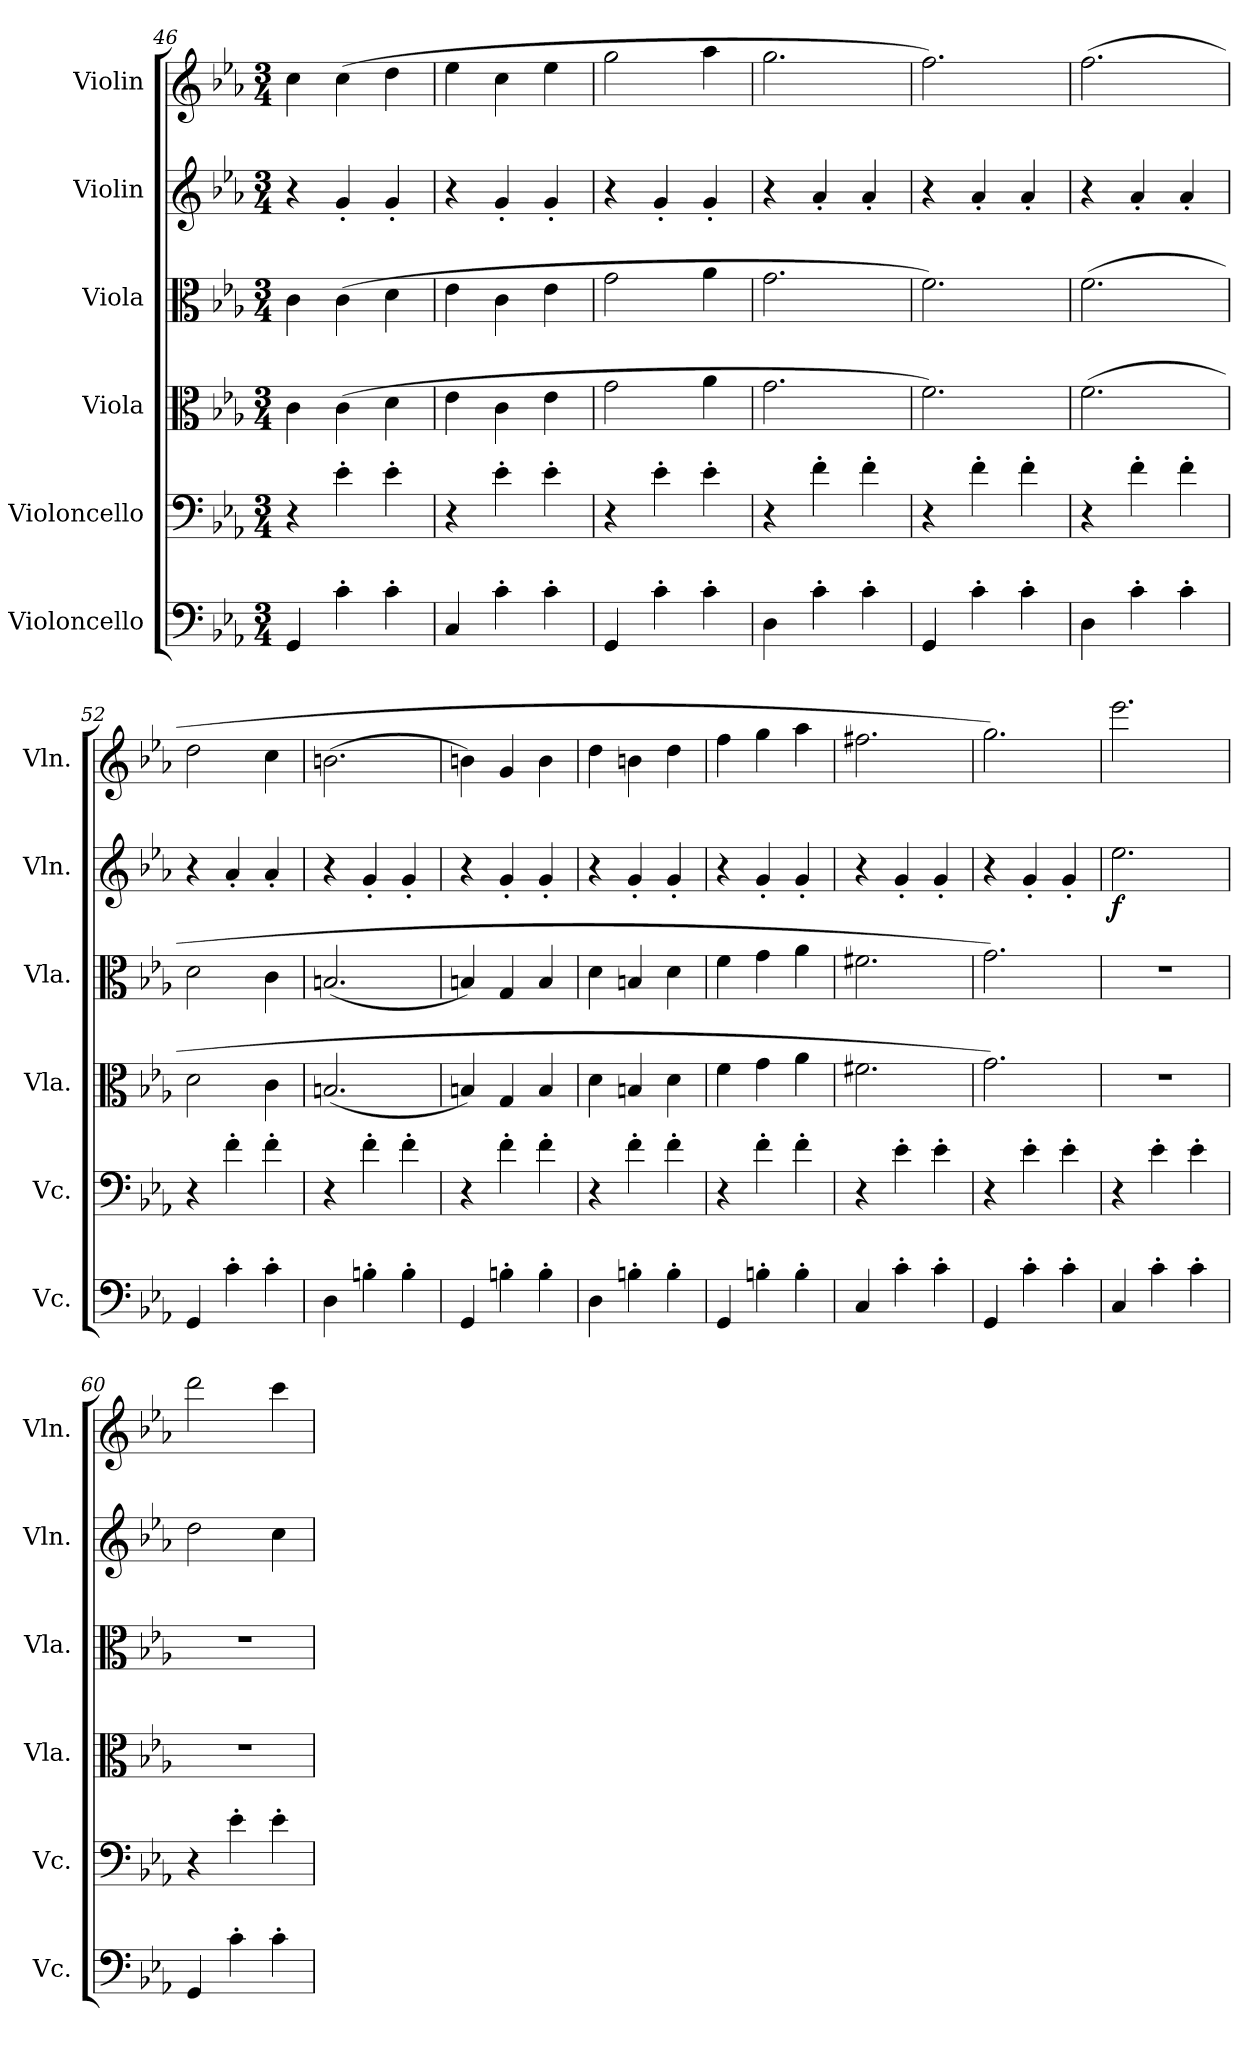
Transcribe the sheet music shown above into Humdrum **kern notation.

**kern	**kern	**kern	**kern	**kern	**dynam	**kern
*part6	*part5	*part4	*part3	*part2	*part2	*part1
*staff6	*staff5	*staff4	*staff3	*staff2	*staff2	*staff1
*I"Violoncello	*I"Violoncello	*I"Viola	*I"Viola	*I"Violin	*	*I"Violin
*I'Vc.	*I'Vc.	*I'Vla.	*I'Vla.	*I'Vln.	*	*I'Vln.
*clefF4	*clefF4	*clefC3	*clefC3	*clefG2	*	*clefG2
*k[b-e-a-]	*k[b-e-a-]	*k[b-e-a-]	*k[b-e-a-]	*k[b-e-a-]	*	*k[b-e-a-]
*M3/4	*M3/4	*M3/4	*M3/4	*M3/4	*	*M3/4
=46	=46	=46	=46	=46	=46	=46
4GG/	4r	4c\	4c\	4r	.	4cc\
4c'\	4e-'\	(>4c\	(>4c\	4g'/	.	(>4cc\
4c'\	4e-'\	4d\	4d\	4g'/	.	4dd\
=47	=47	=47	=47	=47	=47	=47
4C/	4r	4e-\	4e-\	4r	.	4ee-\
4c'\	4e-'\	4c\	4c\	4g'/	.	4cc\
4c'\	4e-'\	4e-\	4e-\	4g'/	.	4ee-\
!!LO:LB:g=z
=48	=48	=48	=48	=48	=48	=48
4GG/	4r	2g\	2g\	4r	.	2gg\
4c'\	4e-'\	.	.	4g'/	.	.
4c'\	4e-'\	4a-\	4a-\	4g'/	.	4aa-\
=49	=49	=49	=49	=49	=49	=49
4D\	4r	2.g\	2.g\	4r	.	2.gg\
4c'\	4f'\	.	.	4a-'/	.	.
4c'\	4f'\	.	.	4a-'/	.	.
=50	=50	=50	=50	=50	=50	=50
4GG/	4r	2.f\)	2.f\)	4r	.	2.ff\)
4c'\	4f'\	.	.	4a-'/	.	.
4c'\	4f'\	.	.	4a-'/	.	.
=51	=51	=51	=51	=51	=51	=51
4D\	4r	(>2.f\	(>2.f\	4r	.	(>2.ff\
4c'\	4f'\	.	.	4a-'/	.	.
4c'\	4f'\	.	.	4a-'/	.	.
=52	=52	=52	=52	=52	=52	=52
4GG/	4r	2d\	2d\	4r	.	2dd\
4c'\	4f'\	.	.	4a-'/	.	.
4c'\	4f'\	4c\	4c\	4a-'/	.	4cc\
=53	=53	=53	=53	=53	=53	=53
4D\	4r	(<2.Bn/	(<2.Bn/	4r	.	(>2.bn\
4Bn'\	4f'\	.	.	4g'/	.	.
4B'\	4f'\	.	.	4g'/	.	.
=54	=54	=54	=54	=54	=54	=54
4GG/	4r	4Bn/)	4Bn/)	4r	.	4bn\)
4Bn'\	4f'\	4G/	4G/	4g'/	.	4g/
4B'\	4f'\	4B/	4B/	4g'/	.	4b\
=55	=55	=55	=55	=55	=55	=55
4D\	4r	4d\	4d\	4r	.	4dd\
4Bn'\	4f'\	4Bn/	4Bn/	4g'/	.	4bn\
4B'\	4f'\	4d\	4d\	4g'/	.	4dd\
=56	=56	=56	=56	=56	=56	=56
4GG/	4r	4f\	4f\	4r	.	4ff\
4Bn'\	4f'\	4g\	4g\	4g'/	.	4gg\
4B'\	4f'\	4a-\	4a-\	4g'/	.	4aa-\
=57	=57	=57	=57	=57	=57	=57
4C/	4r	2.f#X\	2.f#X\	4r	.	2.ff#X\
4c'\	4e-'\	.	.	4g'/	.	.
4c'\	4e-'\	.	.	4g'/	.	.
!!LO:PB:g=z
=58	=58	=58	=58	=58	=58	=58
4GG/	4r	2.g\)	2.g\)	4r	.	2.gg\)
4c'\	4e-'\	.	.	4g'/	.	.
4c'\	4e-'\	.	.	4g'/	.	.
=59	=59	=59	=59	=59	=59	=59
!	!	!	!	!	!LO:DY:b	!
4C/	4r	2.r	2.r	2.ee-\	f	2.eee-\
4c'\	4e-'\	.	.	.	.	.
4c'\	4e-'\	.	.	.	.	.
=60	=60	=60	=60	=60	=60	=60
4GG/	4r	2.r	2.r	2dd\	.	2ddd\
4c'\	4e-'\	.	.	.	.	.
4c'\	4e-'\	.	.	4cc\	.	4ccc\
=	=	=	=	=	=	=
*-	*-	*-	*-	*-	*-	*-
